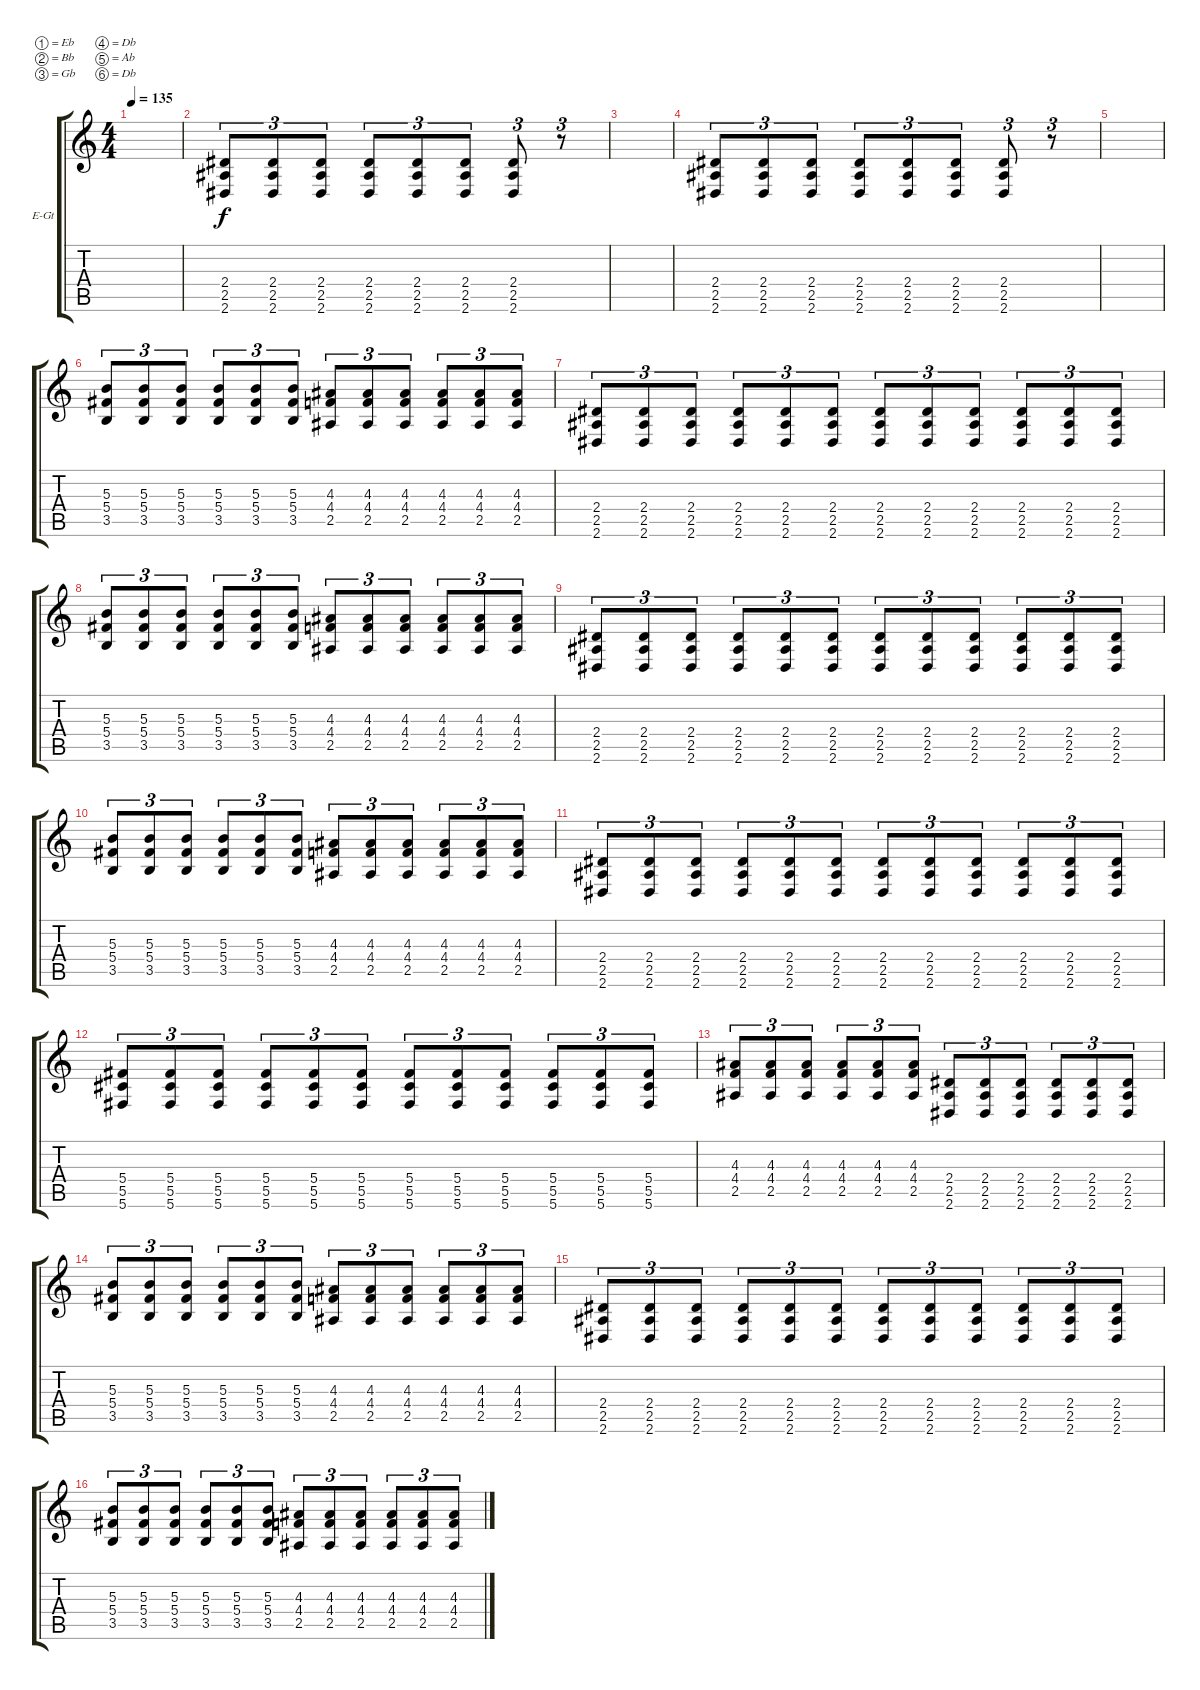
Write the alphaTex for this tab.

\bracketExtendMode groupsimilarinstruments
\firstSystemTrackNameOrientation horizontal
\otherSystemsTrackNameOrientation horizontal
\track ("Electric Guitar" "E-Gt") {instrument distortionguitar}
\staff {score tabs}
\tuning (Eb4 Bb3 Gb3 Db3 Ab2 Db2)
\ts (4 4)
\tempo 135
\clef g2
\scale
0.333333
\ks c
|
\scale
0.333333 (2.4 2.5 2.6).8{tu (3 2)} (2.4 2.5 2.6).8{tu (3 2)} (2.4 2.5 2.6).8{tu (3 2)} (2.4 2.5 2.6).8{tu (3 2)} (2.4 2.5 2.6).8{tu (3 2)} (2.4 2.5 2.6).8{tu (3 2)} (2.4 2.5 2.6).8{tu (3 2)} r.8{tu (3 2)} |
\scale
0.333333 |
\scale
0.333333 (2.4 2.5 2.6).8{tu (3 2)} (2.4 2.5 2.6).8{tu (3 2)} (2.4 2.5 2.6).8{tu (3 2)} (2.4 2.5 2.6).8{tu (3 2)} (2.4 2.5 2.6).8{tu (3 2)} (2.4 2.5 2.6).8{tu (3 2)} (2.4 2.5 2.6).8{tu (3 2)} r.8{tu (3 2)} |
\scale
0.333333 |
\scale
0.333333 (5.3 5.4 3.5).8{tu (3 2) dy f} (5.3 5.4 3.5).8{tu (3 2)} (5.3 5.4 3.5).8{tu (3 2)} (5.3 5.4 3.5).8{tu (3 2)} (5.3 5.4 3.5).8{tu (3 2)} (5.3 5.4 3.5).8{tu (3 2)} (4.3 4.4 2.5).8{tu (3 2)} (4.3 4.4 2.5).8{tu (3 2)} (4.3 4.4 2.5).8{tu (3 2)} (4.3 4.4 2.5).8{tu (3 2)} (4.3 4.4 2.5).8{tu (3 2)} (4.3 4.4 2.5).8{tu (3 2)} |
\scale
0.333333 (2.4 2.5 2.6).8{tu (3 2)} (2.4 2.5 2.6).8{tu (3 2)} (2.4 2.5 2.6).8{tu (3 2)} (2.4 2.5 2.6).8{tu (3 2)} (2.4 2.5 2.6).8{tu (3 2)} (2.4 2.5 2.6).8{tu (3 2)} (2.4 2.5 2.6).8{tu (3 2)} (2.4 2.5 2.6).8{tu (3 2)} (2.4 2.5 2.6).8{tu (3 2)} (2.4 2.5 2.6).8{tu (3 2)} (2.4 2.5 2.6).8{tu (3 2)} (2.4 2.5 2.6).8{tu (3 2)} |
\scale
0.333333 (5.3 5.4 3.5).8{tu (3 2)} (5.3 5.4 3.5).8{tu (3 2)} (5.3 5.4 3.5).8{tu (3 2)} (5.3 5.4 3.5).8{tu (3 2)} (5.3 5.4 3.5).8{tu (3 2)} (5.3 5.4 3.5).8{tu (3 2)} (4.3 4.4 2.5).8{tu (3 2)} (4.3 4.4 2.5).8{tu (3 2)} (4.3 4.4 2.5).8{tu (3 2)} (4.3 4.4 2.5).8{tu (3 2)} (4.3 4.4 2.5).8{tu (3 2)} (4.3 4.4 2.5).8{tu (3 2)} |
\scale
0.333333 (2.4 2.5 2.6).8{tu (3 2)} (2.4 2.5 2.6).8{tu (3 2)} (2.4 2.5 2.6).8{tu (3 2)} (2.4 2.5 2.6).8{tu (3 2)} (2.4 2.5 2.6).8{tu (3 2)} (2.4 2.5 2.6).8{tu (3 2)} (2.4 2.5 2.6).8{tu (3 2)} (2.4 2.5 2.6).8{tu (3 2)} (2.4 2.5 2.6).8{tu (3 2)} (2.4 2.5 2.6).8{tu (3 2)} (2.4 2.5 2.6).8{tu (3 2)} (2.4 2.5 2.6).8{tu (3 2)} |
\scale
0.333333 (5.3 5.4 3.5).8{tu (3 2)} (5.3 5.4 3.5).8{tu (3 2)} (5.3 5.4 3.5).8{tu (3 2)} (5.3 5.4 3.5).8{tu (3 2)} (5.3 5.4 3.5).8{tu (3 2)} (5.3 5.4 3.5).8{tu (3 2)} (4.3 4.4 2.5).8{tu (3 2)} (4.3 4.4 2.5).8{tu (3 2)} (4.3 4.4 2.5).8{tu (3 2)} (4.3 4.4 2.5).8{tu (3 2)} (4.3 4.4 2.5).8{tu (3 2)} (4.3 4.4 2.5).8{tu (3 2)} |
\scale
0.333333 (2.4 2.5 2.6).8{tu (3 2)} (2.4 2.5 2.6).8{tu (3 2)} (2.4 2.5 2.6).8{tu (3 2)} (2.4 2.5 2.6).8{tu (3 2)} (2.4 2.5 2.6).8{tu (3 2)} (2.4 2.5 2.6).8{tu (3 2)} (2.4 2.5 2.6).8{tu (3 2)} (2.4 2.5 2.6).8{tu (3 2)} (2.4 2.5 2.6).8{tu (3 2)} (2.4 2.5 2.6).8{tu (3 2)} (2.4 2.5 2.6).8{tu (3 2)} (2.4 2.5 2.6).8{tu (3 2)} |
\scale
0.333333 (5.4 5.5 5.6).8{tu (3 2)} (5.4 5.5 5.6).8{tu (3 2)} (5.4 5.5 5.6).8{tu (3 2)} (5.4 5.5 5.6).8{tu (3 2)} (5.4 5.5 5.6).8{tu (3 2)} (5.4 5.5 5.6).8{tu (3 2)} (5.4 5.5 5.6).8{tu (3 2)} (5.4 5.5 5.6).8{tu (3 2)} (5.4 5.5 5.6).8{tu (3 2)} (5.4 5.5 5.6).8{tu (3 2)} (5.4 5.5 5.6).8{tu (3 2)} (5.4 5.5 5.6).8{tu (3 2)} |
\scale
0.333333 (4.3 4.4 2.5).8{tu (3 2)} (4.3 4.4 2.5).8{tu (3 2)} (4.3 4.4 2.5).8{tu (3 2)} (4.3 4.4 2.5).8{tu (3 2)} (4.3 4.4 2.5).8{tu (3 2)} (4.3 4.4 2.5).8{tu (3 2)} (2.4 2.5 2.6).8{tu (3 2)} (2.4 2.5 2.6).8{tu (3 2)} (2.4 2.5 2.6).8{tu (3 2)} (2.4 2.5 2.6).8{tu (3 2)} (2.4 2.5 2.6).8{tu (3 2)} (2.4 2.5 2.6).8{tu (3 2)} |
\scale
0.333333 (5.3 5.4 3.5).8{tu (3 2)} (5.3 5.4 3.5).8{tu (3 2)} (5.3 5.4 3.5).8{tu (3 2)} (5.3 5.4 3.5).8{tu (3 2)} (5.3 5.4 3.5).8{tu (3 2)} (5.3 5.4 3.5).8{tu (3 2)} (4.3 4.4 2.5).8{tu (3 2)} (4.3 4.4 2.5).8{tu (3 2)} (4.3 4.4 2.5).8{tu (3 2)} (4.3 4.4 2.5).8{tu (3 2)} (4.3 4.4 2.5).8{tu (3 2)} (4.3 4.4 2.5).8{tu (3 2)} |
\scale
0.333333 (2.4 2.5 2.6).8{tu (3 2)} (2.4 2.5 2.6).8{tu (3 2)} (2.4 2.5 2.6).8{tu (3 2)} (2.4 2.5 2.6).8{tu (3 2)} (2.4 2.5 2.6).8{tu (3 2)} (2.4 2.5 2.6).8{tu (3 2)} (2.4 2.5 2.6).8{tu (3 2)} (2.4 2.5 2.6).8{tu (3 2)} (2.4 2.5 2.6).8{tu (3 2)} (2.4 2.5 2.6).8{tu (3 2)} (2.4 2.5 2.6).8{tu (3 2)} (2.4 2.5 2.6).8{tu (3 2)} |
\scale
0.333333 (5.3 5.4 3.5).8{tu (3 2)} (5.3 5.4 3.5).8{tu (3 2)} (5.3 5.4 3.5).8{tu (3 2)} (5.3 5.4 3.5).8{tu (3 2)} (5.3 5.4 3.5).8{tu (3 2)} (5.3 5.4 3.5).8{tu (3 2)} (4.3 4.4 2.5).8{tu (3 2)} (4.3 4.4 2.5).8{tu (3 2)} (4.3 4.4 2.5).8{tu (3 2)} (4.3 4.4 2.5).8{tu (3 2)} (4.3 4.4 2.5).8{tu (3 2)} (4.3 4.4 2.5).8{tu (3 2)}
